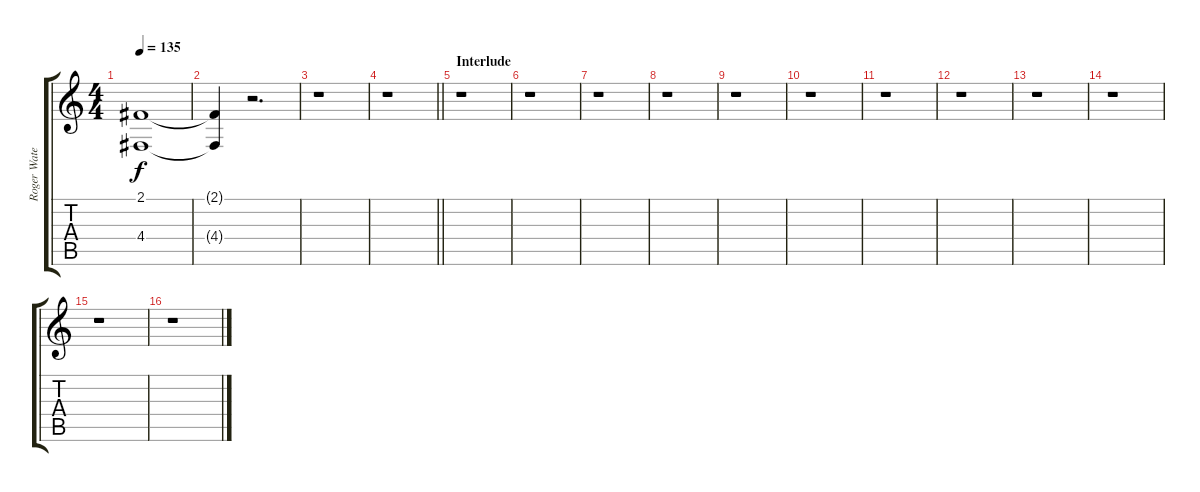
\track ("Roger Waters, David Gilmour / Vocals" "Roger Wate") {instrument harmonica}
\staff {score tabs}
\tuning (E4 B3 G3 D3 A2 E2) {hide}
\ts (4 4)
\tempo 135
\clef g2
\ks c
(2.1{t} 4.4{t}).1{dy f} |
(2.1{t} 4.4{t}).4 r.2{d} |
r.1 |
\barLineRight lightlight
r.1 |
\section ("" "Interlude")
r.1 |
r.1 |
r.1 |
r.1 |
r.1 |
r.1 |
r.1 |
r.1 |
r.1 |
r.1 |
r.1 |
r.1
